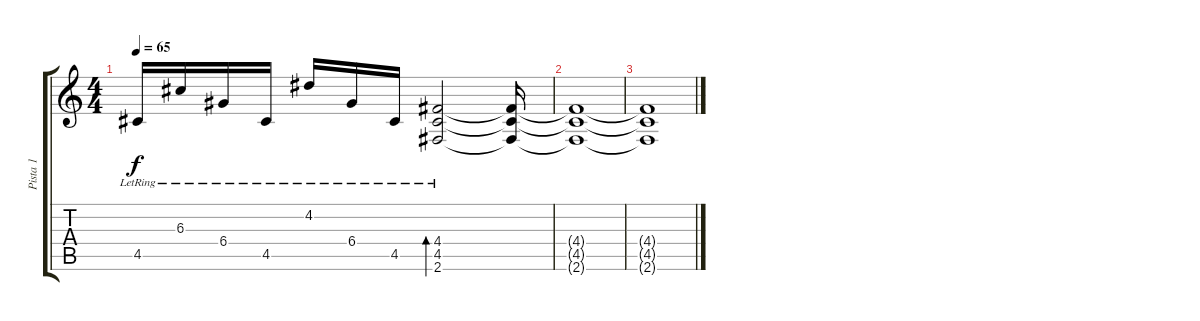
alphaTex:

\track ("Pista 1" "Pista 1") {instrument distortionguitar}
\staff {score tabs}
\tuning (E4 B3 G3 D3 A2 E2) {hide}
\ts (4 4)
\tempo 65
\clef g2
\ks c
4.5{lr}.16{dy f} 6.3{lr}.16 6.4{lr}.16 4.5{lr}.16 4.2{lr}.16 6.4{lr}.16 4.5{lr}.16 (4.4 4.5{lr} 2.6).2{bd 240} (4.4{t} 4.5{t} 2.6{t}).16 |
(4.4{t} 4.5{t} 2.6{t}).1 |
(4.4{t} 4.5{t} 2.6{t}).1
